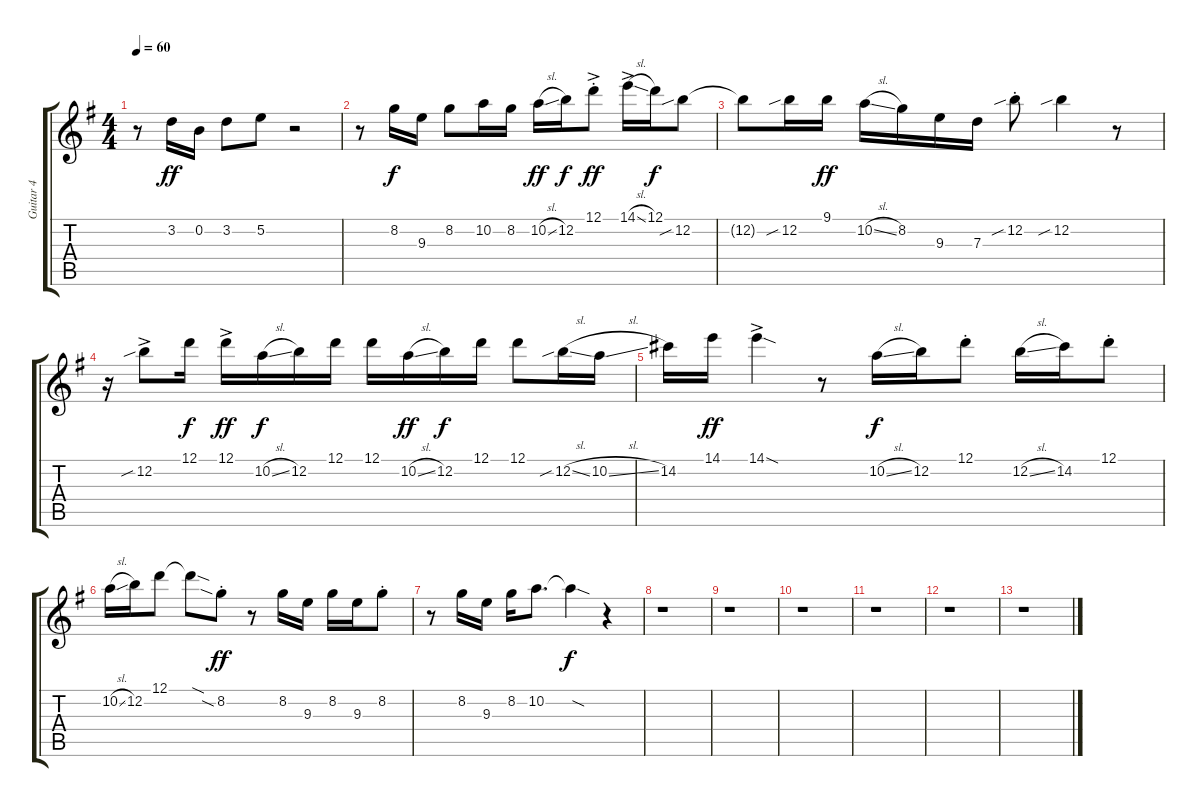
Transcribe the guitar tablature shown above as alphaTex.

\track ("Guitar 4" "Guitar 4") {instrument acousticguitarsteel}
\staff {score tabs}
\tuning (D4 B3 G3 D3 G2 D2) {hide}
\ts (4 4)
\tempo 60
\clef g2
\ks g
r.8{dy f} 3.2.16{dy ff} 0.2.16 3.2.8 5.2.8 r.2 |
r.8 8.2.16{dy f} 9.3.16 8.2.8 10.2.16 8.2.16 10.2{sl}.16{dy ff} 12.2.16{dy f} 12.1{ac st}.8{dy ff} 14.1{sl ac}.16 12.1.16{dy f} 12.2{sib}.8 |
12.2{t}.8 12.2{sib}.16 9.1.16{dy ff} 10.2{sl}.16 8.2.16 9.3.16 7.3.16 12.2{sib st}.8 12.2{sib}.4 r.8 |
r.16 12.2{sib ac}.8 12.1.16{dy f} 12.1{ac}.16{dy ff} 10.2{sl}.16{dy f} 12.2.16 12.1.16 12.1.16 10.2{sl}.16{dy ff} 12.2.16{dy f} 12.1.16 12.1.8 12.2{sib sl}.16 10.2{sl}.16 |
14.2.16 14.1.16{dy ff} 14.1{sod ac}.4 r.8 10.2{sl}.16{dy f} 12.2.16 12.1{st}.8 12.2{sl}.16 14.2.16 12.1{st}.8 |
10.2{sl}.16 12.2.16 12.1.8 12.1{sod t}.8 8.2{sia st}.8{dy ff} r.8 8.2.16 9.3.16 8.2.16 9.3.16 8.2{st}.8 |
r.8 8.2.16 9.3.16 8.2.16 10.2.8{d} 10.2{sod t}.4{dy f} r.4 |
r.1 |
r.1 |
r.1{volume 0} |
r.1 |
r.1 |
r.1
